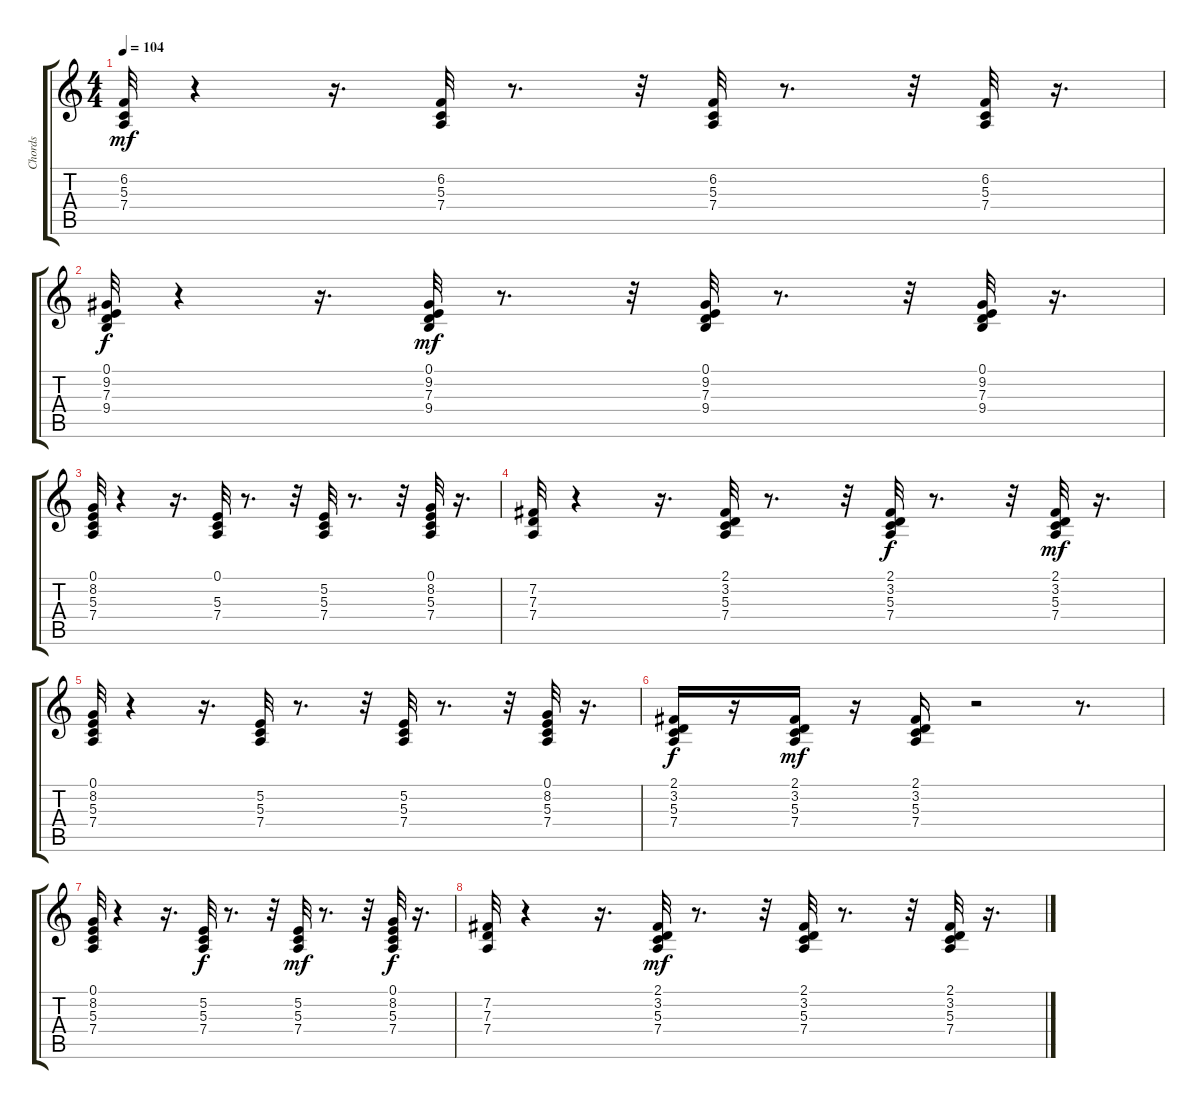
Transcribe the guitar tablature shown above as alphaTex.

\track ("Chords" "Chords") {instrument acousticgrandpiano}
\staff {score tabs}
\tuning (E4 B3 G3 D3 A2 E2) {hide}
\ts (4 4)
\tempo 104
\clef g2
\ks c
(6.2 5.3 7.4).32{dy mf} r.4 r.16{d} (6.2 5.3 7.4).32 r.8{d} r.32 (6.2 5.3 7.4).32 r.8{d} r.32 (6.2 5.3 7.4).32 r.16{d} |
(0.1 9.2 7.3 9.4).32{dy f} r.4 r.16{d} (0.1 9.2 7.3 9.4).32{dy mf} r.8{d} r.32 (0.1 9.2 7.3 9.4).32 r.8{d} r.32 (0.1 9.2 7.3 9.4).32 r.16{d} |
(0.1 8.2 5.3 7.4).32 r.4 r.16{d} (0.1 5.3 7.4).32 r.8{d} r.32 (5.2 5.3 7.4).32 r.8{d} r.32 (0.1 8.2 5.3 7.4).32 r.16{d} |
(7.2 7.3 7.4).32 r.4 r.16{d} (2.1 3.2 5.3 7.4).32 r.8{d} r.32 (2.1 3.2 5.3 7.4).32{dy f} r.8{d} r.32 (2.1 3.2 5.3 7.4).32{dy mf} r.16{d} |
(0.1 8.2 5.3 7.4).32 r.4 r.16{d} (5.2 5.3 7.4).32 r.8{d} r.32 (5.2 5.3 7.4).32 r.8{d} r.32 (0.1 8.2 5.3 7.4).32 r.16{d} |
(2.1 3.2 5.3 7.4).16{dy f} r.16 (2.1 3.2 5.3 7.4).16{dy mf} r.16 (2.1 3.2 5.3 7.4).16 r.2 r.8{d} |
(0.1 8.2 5.3 7.4).32 r.4 r.16{d} (5.2 5.3 7.4).32{dy f} r.8{d} r.32 (5.2 5.3 7.4).32{dy mf} r.8{d} r.32 (0.1 8.2 5.3 7.4).32{dy f} r.16{d} |
(7.2 7.3 7.4).32 r.4 r.16{d} (2.1 3.2 5.3 7.4).32{dy mf} r.8{d} r.32 (2.1 3.2 5.3 7.4).32 r.8{d} r.32 (2.1 3.2 5.3 7.4).32 r.16{d}
